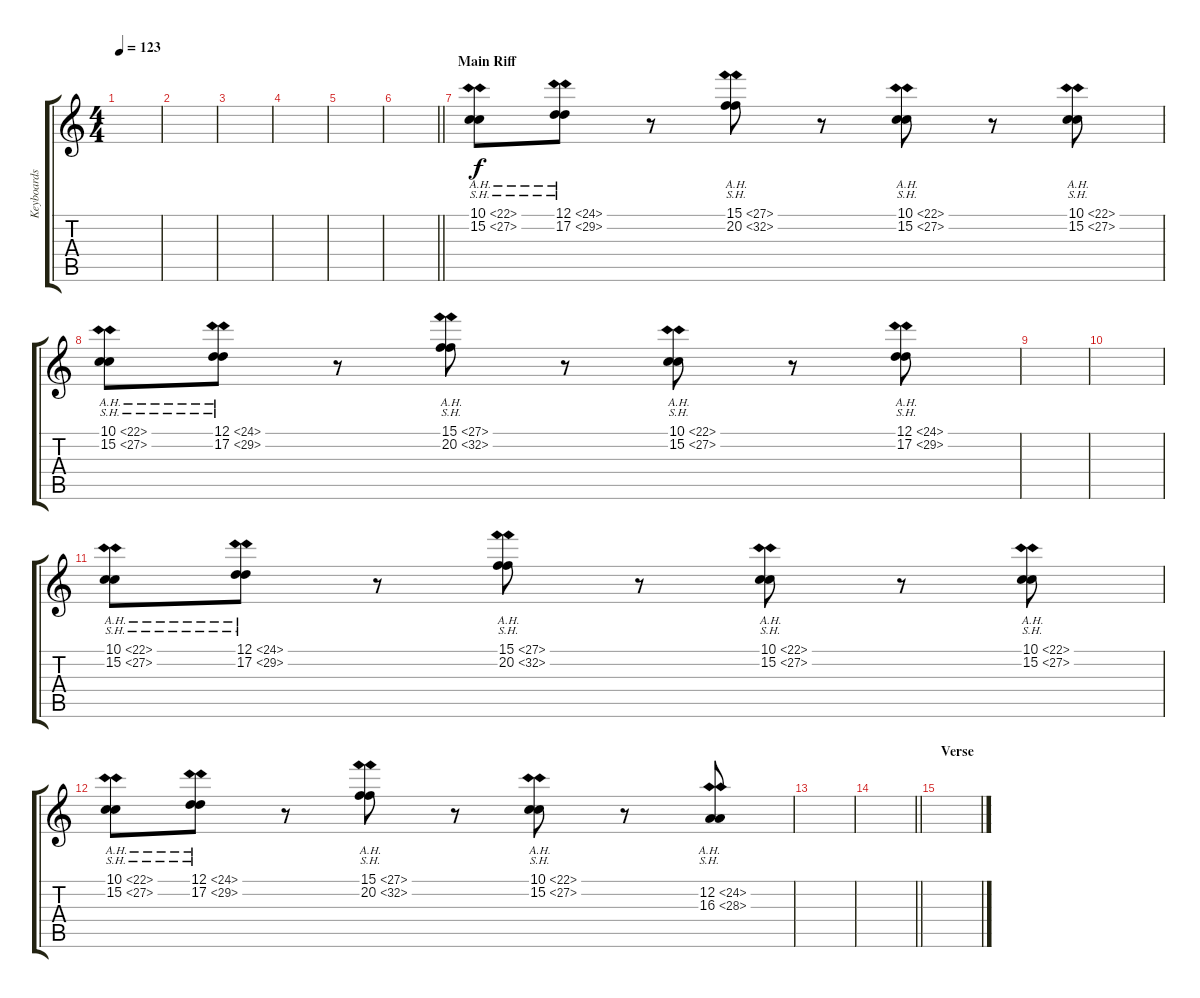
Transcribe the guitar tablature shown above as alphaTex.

\track ("Keyboards I" "Keyboards ") {instrument blownbottle}
\staff {score tabs}
\tuning (D4 A3 F3 C3 G2 D2) {hide}
\ts (4 4)
\tempo 123
\clef g2
\ks c
|
|
|
|
|
\barLineRight lightlight
|
\section ("" "Main Riff")
(10.1{sh 12} 15.2{ah 12}).8 (12.1{sh 12} 17.2{ah 12}).8 r.8 (15.1{sh 12} 20.2{ah 12}).8 r.8 (10.1{sh 12} 15.2{ah 12}).8 r.8 (10.1{sh 12} 15.2{ah 12}).8 |
(10.1{sh 12} 15.2{ah 12}).8 (12.1{sh 12} 17.2{ah 12}).8 r.8 (15.1{sh 12} 20.2{ah 12}).8 r.8 (10.1{sh 12} 15.2{ah 12}).8 r.8 (12.1{sh 12} 17.2{ah 12}).8 |
|
|
(10.1{sh 12} 15.2{ah 12}).8 (12.1{sh 12} 17.2{ah 12}).8 r.8 (15.1{sh 12} 20.2{ah 12}).8 r.8 (10.1{sh 12} 15.2{ah 12}).8 r.8 (10.1{sh 12} 15.2{ah 12}).8 |
(10.1{sh 12} 15.2{ah 12}).8 (12.1{sh 12} 17.2{ah 12}).8 r.8 (15.1{sh 12} 20.2{ah 12}).8 r.8 (10.1{sh 12} 15.2{ah 12}).8 r.8 (12.2{sh 12} 16.3{ah 12}).8 |
|
\barLineRight lightlight
|
\section ("" "Verse")
